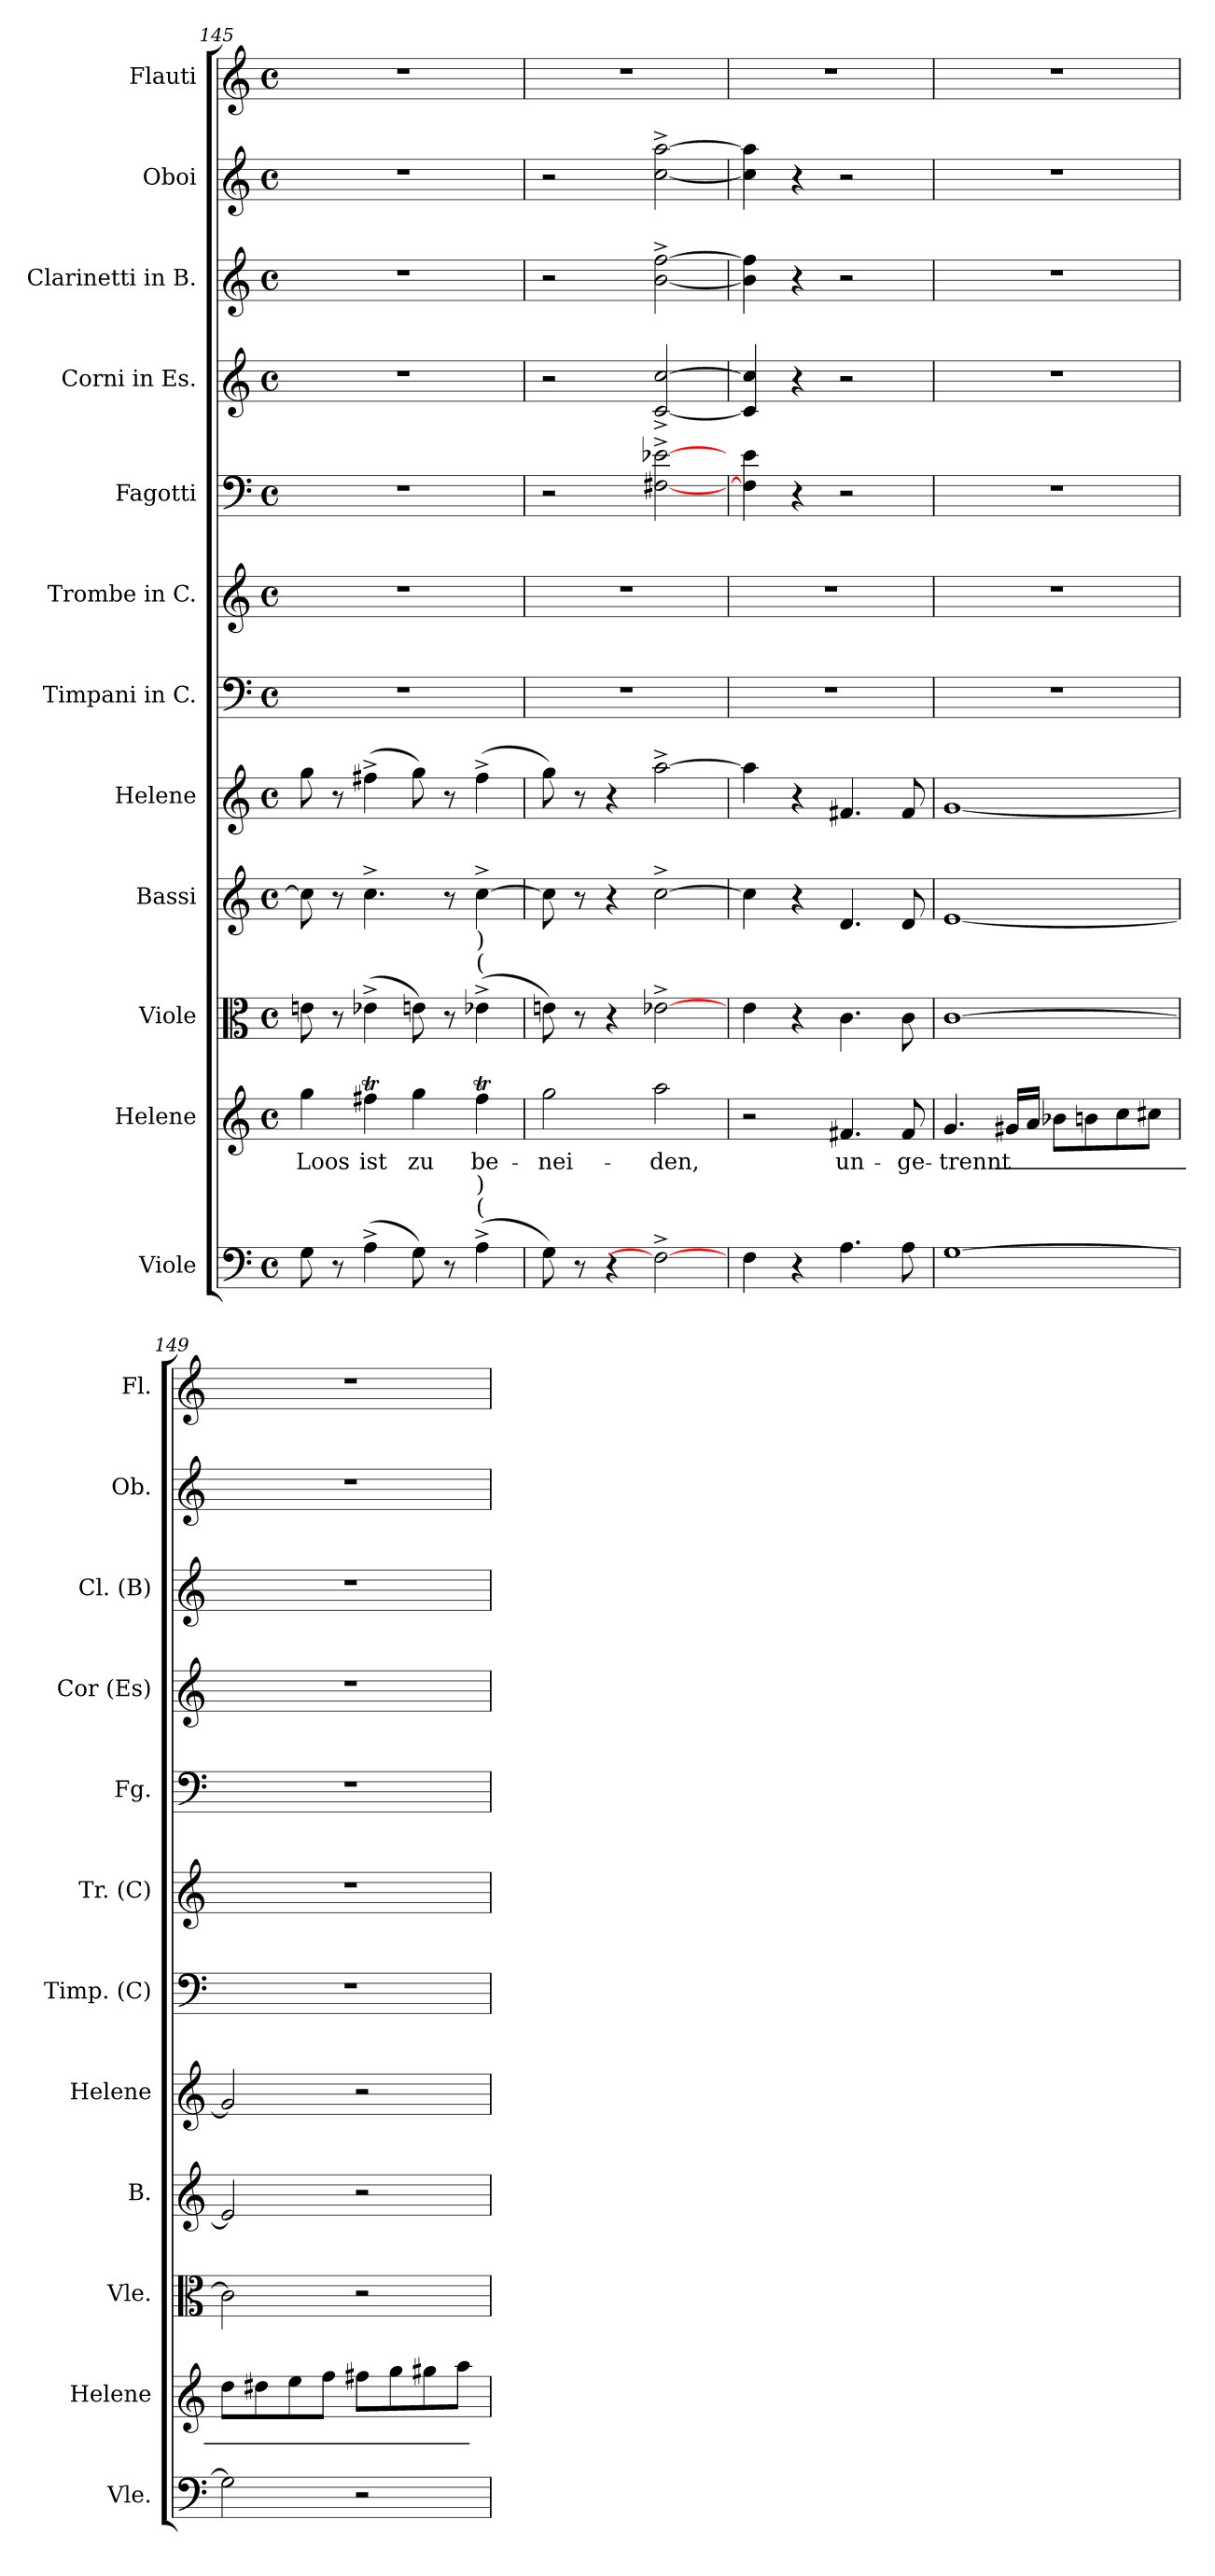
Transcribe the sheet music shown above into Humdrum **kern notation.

**kern	**kern	**text	**kern	**kern	**kern	**kern	**kern	**kern	**kern	**kern	**kern	**kern
*part12	*part11	*part11	*part10	*part9	*part8	*part7	*part6	*part5	*part4	*part3	*part2	*part1
*staff12	*staff11	*staff11	*staff10	*staff9	*staff8	*staff7	*staff6	*staff5	*staff4	*staff3	*staff2	*staff1
*I"Viole	*I"Helene	*	*I"Viole	*I"Bassi	*I"Helene	*I"Timpani in C.	*I"Trombe in C.	*I"Fagotti	*I"Corni in Es.	*I"Clarinetti in B.	*I"Oboi	*I"Flauti
*I'Vle.	*I'Helene	*	*I'Vle.	*I'B.	*I'Helene	*I'Timp. (C)	*I'Tr. (C)	*I'Fg.	*I'Cor (Es)	*I'Cl. (B)	*I'Ob.	*I'Fl.
*clefF4	*clefG2	*	*clefC3	*clefG2	*clefG2	*clefF4	*clefG2	*clefF4	*clefG2	*clefG2	*clefG2	*clefG2
*	*	*	*	*	*	*	*	*	*ITrd4c7	*ITrd1c2	*	*
*M4/4	*M4/4	*	*M4/4	*M4/4	*M4/4	*M4/4	*M4/4	*M4/4	*M4/4	*M4/4	*M4/4	*M4/4
*met(c)	*met(c)	*	*met(c)	*met(c)	*met(c)	*met(c)	*met(c)	*met(c)	*met(c)	*met(c)	*met(c)	*met(c)
=145	=145	=145	=145	=145	=145	=145	=145	=145	=145	=145	=145	=145
8G\	4gg\	Loos	8en\	8cc\]	8gg\	1r	1r	1r	1r	1r	1r	1r
8r	.	.	8r	8r	8r	.	.	.	.	.	.	.
(>4A^>\	4ff#t\	ist	(>4e-^>\	4.cc^>\	(>4ff#^>\	.	.	.	.	.	.	.
8G\)	4gg\	zu	8en\)	.	8gg\)	.	.	.	.	.	.	.
8r	.	.	8r	8r	8r	.	.	.	.	.	.	.
!	!	!	!LO:TX:a:t=(	!	!	!	!	!	!	!	!	!
!	!	!	!LO:TX:a:t=)	!	!	!	!	!	!	!	!	!
!LO:TX:a:t=(	!	!	!	!	!	!	!	!	!	!	!	!
!LO:TX:a:t=)	!	!	!	!	!	!	!	!	!	!	!	!
(>4A^>\	4ff#t\	be-	(>4e-^>\	[4cc^>\	(>4ff#^>\	.	.	.	.	.	.	.
=146	=146	=146	=146	=146	=146	=146	=146	=146	=146	=146	=146	=146
8G\)	2gg\	nei-	8en\)	8cc\]	8gg\)	1r	1r	2r	2r	2r	2r	1r
8r	.	.	8r	8r	8r	.	.	.	.	.	.	.
4r	.	.	4r	4r	4r	.	.	.	.	.	.	.
2F#^>\_	2aa\	den,	[2e-^>\	[2cc^>\	[2aa^>\	.	.	[2F#^>\ [2e-^>\	[2F^</ [2f^</	[2a^>\ [2ee^>\	[2cc^>\ [2aa^>\	.
!!LO:PB:g=z
=147	=147	=147	=147	=147	=147	=147	=147	=147	=147	=147	=147	=147
4F\	2r	.	4e\	4cc\]	4aa\]	1r	1r	4F]\ 4e\	4F]/ 4f]/	4a]\ 4ee]\	4cc]\ 4aa]\	1r
4r	.	.	4r	4r	4r	.	.	4r	4r	4r	4r	.
4.A\	4.f#/	un-	4.c\	4.d/	4.f#/	.	.	2r	2r	2r	2r	.
8A\	8f#/	ge-	8c\	8d/	8f#/	.	.	.	.	.	.	.
=148	=148	=148	=148	=148	=148	=148	=148	=148	=148	=148	=148	=148
[1G	4.g/	trennt_	[1c	[1e	[1g	1r	1r	1r	1r	1r	1r	1r
.	16g#/LL	.	.	.	.	.	.	.	.	.	.	.
.	16a/JJ	.	.	.	.	.	.	.	.	.	.	.
.	8b-\L	.	.	.	.	.	.	.	.	.	.	.
.	8bn\	.	.	.	.	.	.	.	.	.	.	.
.	8cc\	.	.	.	.	.	.	.	.	.	.	.
.	8cc#\J	.	.	.	.	.	.	.	.	.	.	.
=149	=149	=149	=149	=149	=149	=149	=149	=149	=149	=149	=149	=149
2G\]	8dd\L	.	2c\]	2e/]	2g/]	1r	1r	1r	1r	1r	1r	1r
.	8dd#\	.	.	.	.	.	.	.	.	.	.	.
.	8ee\	.	.	.	.	.	.	.	.	.	.	.
.	8ff\J	.	.	.	.	.	.	.	.	.	.	.
2r	8ff#\L	.	2r	2r	2r	.	.	.	.	.	.	.
.	8gg\	.	.	.	.	.	.	.	.	.	.	.
.	8gg#\	.	.	.	.	.	.	.	.	.	.	.
.	8aa\J	.	.	.	.	.	.	.	.	.	.	.
=	=	=	=	=	=	=	=	=	=	=	=	=
*-	*-	*-	*-	*-	*-	*-	*-	*-	*-	*-	*-	*-
